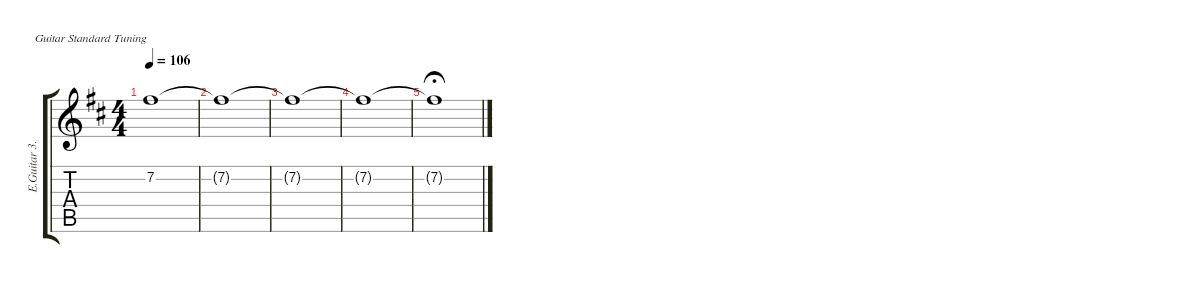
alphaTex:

\defaultSystemsLayout 4
\hideDynamics
\track ("E.Guitar 3." "E.Guitar 3.") {defaultSystemsLayout 4 instrument overdrivenguitar}
\staff {score tabs}
\tuning (E4 B3 G3 D3 A2 E2)
\ts (4 4)
\tempo 106
\clef g2
\ks d
7.2{acc #}.1{dy mf} |
7.2{t acc #}.1 |
7.2{t acc #}.1 |
7.2{t acc #}.1 |
7.2{t acc #}.1{fermata (medium 1)}
